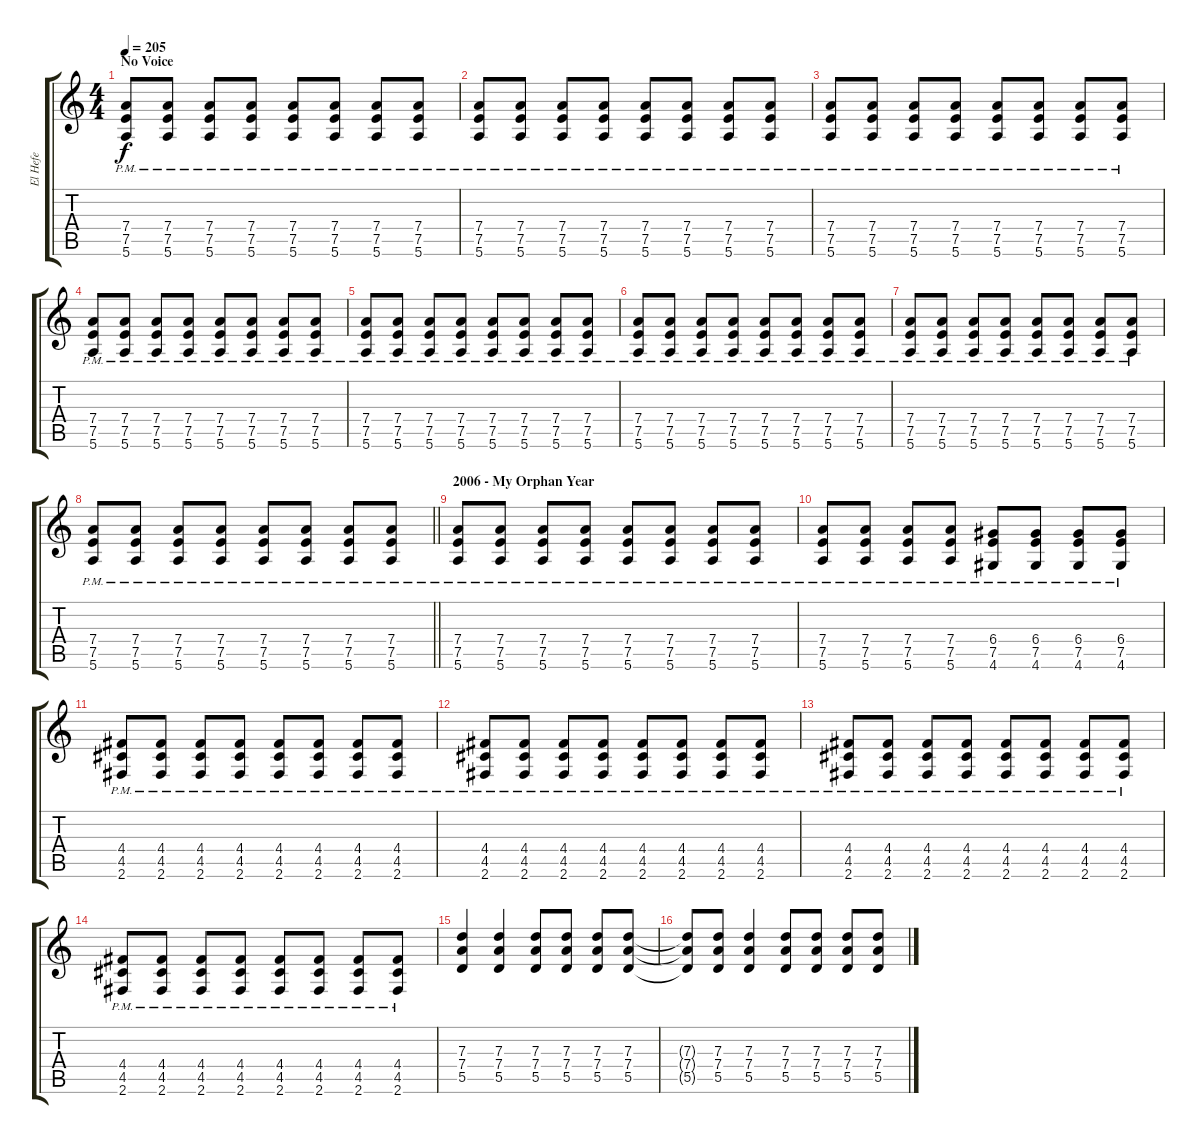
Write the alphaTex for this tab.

\track ("El Hefe" "El Hefe") {instrument overdrivenguitar}
\staff {score tabs}
\tuning (E4 B3 G3 D3 A2 E2) {hide}
\ts (4 4)
\section ("" "No Voice")
\tempo 205
\clef g2
\ks c
(7.4{pm} 7.5{pm} 5.6{pm}).8{dy f} (7.4{pm} 7.5{pm} 5.6{pm}).8 (7.4{pm} 7.5{pm} 5.6{pm}).8 (7.4{pm} 7.5{pm} 5.6{pm}).8 (7.4{pm} 7.5{pm} 5.6{pm}).8 (7.4{pm} 7.5{pm} 5.6{pm}).8 (7.4{pm} 7.5{pm} 5.6{pm}).8 (7.4{pm} 7.5{pm} 5.6{pm}).8 |
(7.4{pm} 7.5{pm} 5.6{pm}).8 (7.4{pm} 7.5{pm} 5.6{pm}).8 (7.4{pm} 7.5{pm} 5.6{pm}).8 (7.4{pm} 7.5{pm} 5.6{pm}).8 (7.4{pm} 7.5{pm} 5.6{pm}).8 (7.4{pm} 7.5{pm} 5.6{pm}).8 (7.4{pm} 7.5{pm} 5.6{pm}).8 (7.4{pm} 7.5{pm} 5.6{pm}).8 |
(7.4{pm} 7.5{pm} 5.6{pm}).8 (7.4{pm} 7.5{pm} 5.6{pm}).8 (7.4{pm} 7.5{pm} 5.6{pm}).8 (7.4{pm} 7.5{pm} 5.6{pm}).8 (7.4{pm} 7.5{pm} 5.6{pm}).8 (7.4{pm} 7.5{pm} 5.6{pm}).8 (7.4{pm} 7.5{pm} 5.6{pm}).8 (7.4{pm} 7.5{pm} 5.6{pm}).8 |
(7.4{pm} 7.5{pm} 5.6{pm}).8 (7.4{pm} 7.5{pm} 5.6{pm}).8 (7.4{pm} 7.5{pm} 5.6{pm}).8 (7.4{pm} 7.5{pm} 5.6{pm}).8 (7.4{pm} 7.5{pm} 5.6{pm}).8 (7.4{pm} 7.5{pm} 5.6{pm}).8 (7.4{pm} 7.5{pm} 5.6{pm}).8 (7.4{pm} 7.5{pm} 5.6{pm}).8 |
(7.4{pm} 7.5{pm} 5.6{pm}).8 (7.4{pm} 7.5{pm} 5.6{pm}).8 (7.4{pm} 7.5{pm} 5.6{pm}).8 (7.4{pm} 7.5{pm} 5.6{pm}).8 (7.4{pm} 7.5{pm} 5.6{pm}).8 (7.4{pm} 7.5{pm} 5.6{pm}).8 (7.4{pm} 7.5{pm} 5.6{pm}).8 (7.4{pm} 7.5{pm} 5.6{pm}).8 |
(7.4{pm} 7.5{pm} 5.6{pm}).8 (7.4{pm} 7.5{pm} 5.6{pm}).8 (7.4{pm} 7.5{pm} 5.6{pm}).8 (7.4{pm} 7.5{pm} 5.6{pm}).8 (7.4{pm} 7.5{pm} 5.6{pm}).8 (7.4{pm} 7.5{pm} 5.6{pm}).8 (7.4{pm} 7.5{pm} 5.6{pm}).8 (7.4{pm} 7.5{pm} 5.6{pm}).8 |
(7.4{pm} 7.5{pm} 5.6{pm}).8 (7.4{pm} 7.5{pm} 5.6{pm}).8 (7.4{pm} 7.5{pm} 5.6{pm}).8 (7.4{pm} 7.5{pm} 5.6{pm}).8 (7.4{pm} 7.5{pm} 5.6{pm}).8 (7.4{pm} 7.5{pm} 5.6{pm}).8 (7.4{pm} 7.5{pm} 5.6{pm}).8 (7.4{pm} 7.5{pm} 5.6{pm}).8 |
\barLineRight lightlight
(7.4{pm} 7.5{pm} 5.6{pm}).8 (7.4{pm} 7.5{pm} 5.6{pm}).8 (7.4{pm} 7.5{pm} 5.6{pm}).8 (7.4{pm} 7.5{pm} 5.6{pm}).8 (7.4{pm} 7.5{pm} 5.6{pm}).8 (7.4{pm} 7.5{pm} 5.6{pm}).8 (7.4{pm} 7.5{pm} 5.6{pm}).8 (7.4{pm} 7.5{pm} 5.6{pm}).8 |
\section ("" "2006 - My Orphan Year")
(7.4{pm} 7.5{pm} 5.6{pm}).8 (7.4{pm} 7.5{pm} 5.6{pm}).8 (7.4{pm} 7.5{pm} 5.6{pm}).8 (7.4{pm} 7.5{pm} 5.6{pm}).8 (7.4{pm} 7.5{pm} 5.6{pm}).8 (7.4{pm} 7.5{pm} 5.6{pm}).8 (7.4{pm} 7.5{pm} 5.6{pm}).8 (7.4{pm} 7.5{pm} 5.6{pm}).8 |
(7.4{pm} 7.5{pm} 5.6{pm}).8 (7.4{pm} 7.5{pm} 5.6{pm}).8 (7.4{pm} 7.5{pm} 5.6{pm}).8 (7.4{pm} 7.5{pm} 5.6{pm}).8 (6.4{pm} 7.5{pm} 4.6{pm}).8 (6.4{pm} 7.5{pm} 4.6{pm}).8 (6.4{pm} 7.5{pm} 4.6{pm}).8 (6.4{pm} 7.5{pm} 4.6{pm}).8 |
(4.4{pm} 4.5{pm} 2.6{pm}).8 (4.4{pm} 4.5{pm} 2.6{pm}).8 (4.4{pm} 4.5{pm} 2.6{pm}).8 (4.4{pm} 4.5{pm} 2.6{pm}).8 (4.4{pm} 4.5{pm} 2.6{pm}).8 (4.4{pm} 4.5{pm} 2.6{pm}).8 (4.4{pm} 4.5{pm} 2.6{pm}).8 (4.4{pm} 4.5{pm} 2.6{pm}).8 |
(4.4{pm} 4.5{pm} 2.6{pm}).8 (4.4{pm} 4.5{pm} 2.6{pm}).8 (4.4{pm} 4.5{pm} 2.6{pm}).8 (4.4{pm} 4.5{pm} 2.6{pm}).8 (4.4{pm} 4.5{pm} 2.6{pm}).8 (4.4{pm} 4.5{pm} 2.6{pm}).8 (4.4{pm} 4.5{pm} 2.6{pm}).8 (4.4{pm} 4.5{pm} 2.6{pm}).8 |
(4.4{pm} 4.5{pm} 2.6{pm}).8 (4.4{pm} 4.5{pm} 2.6{pm}).8 (4.4{pm} 4.5{pm} 2.6{pm}).8 (4.4{pm} 4.5{pm} 2.6{pm}).8 (4.4{pm} 4.5{pm} 2.6{pm}).8 (4.4{pm} 4.5{pm} 2.6{pm}).8 (4.4{pm} 4.5{pm} 2.6{pm}).8 (4.4{pm} 4.5{pm} 2.6{pm}).8 |
(4.4{pm} 4.5{pm} 2.6{pm}).8 (4.4{pm} 4.5{pm} 2.6{pm}).8 (4.4{pm} 4.5{pm} 2.6{pm}).8 (4.4{pm} 4.5{pm} 2.6{pm}).8 (4.4{pm} 4.5{pm} 2.6{pm}).8 (4.4{pm} 4.5{pm} 2.6{pm}).8 (4.4{pm} 4.5{pm} 2.6{pm}).8 (4.4{pm} 4.5{pm} 2.6{pm}).8 |
(7.3 7.4 5.5).4 (7.3 7.4 5.5).4 (7.3 7.4 5.5).8 (7.3 7.4 5.5).8 (7.3 7.4 5.5).8 (7.3 7.4 5.5).8 |
(7.3{t} 7.4{t} 5.5{t}).8 (7.3 7.4 5.5).8 (7.3 7.4 5.5).4 (7.3 7.4 5.5).8 (7.3 7.4 5.5).8 (7.3 7.4 5.5).8 (7.3 7.4 5.5).8
